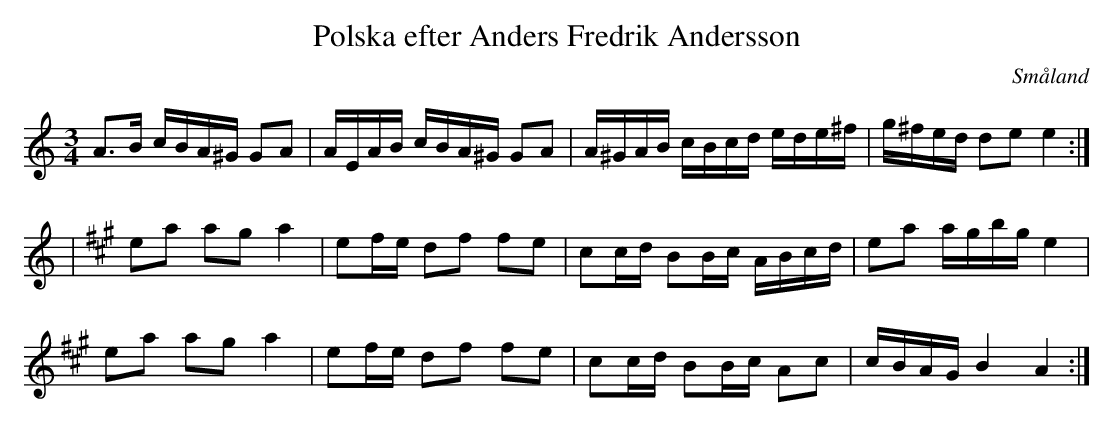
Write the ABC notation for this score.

X:1
Q: 100
T:Polska efter Anders Fredrik Andersson
L:1/16
M:3/4
O: Småland
K:Am
A2>B2 cBA^G G2A2 | AEAB cBA^G G2A2 | A^GAB cBcd ede^f | g^fed d2e2 e4 :|
|[K:A] e2a2 a2g2- a4 | e2fe d2f2 f2e2 | c2cd B2Bc ABcd | e2a2 agbg e4 |
e2a2 a2g2- a4 | e2fe d2f2 f2e2 | c2cd B2Bc A2c2 | cBAG B4 A4 :|
